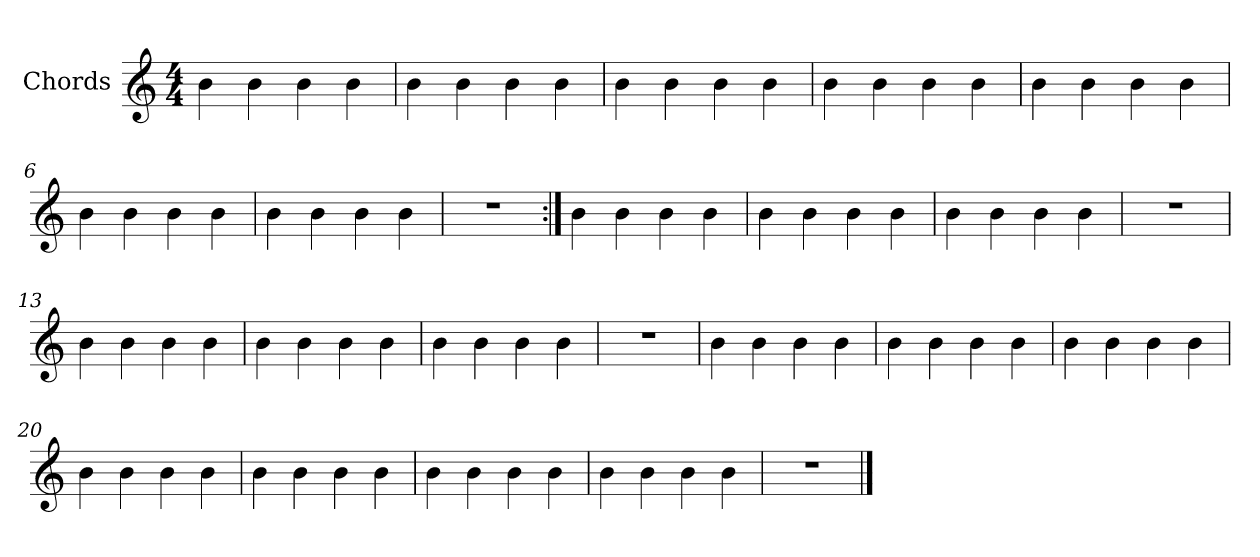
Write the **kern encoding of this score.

**kern
*part1
*staff1
*I"Chords
*clefG2
*k[]
*C:
*M4/4
=1
4b
4b
4b
4b
=2
4b
4b
4b
4b
=3
4b
4b
4b
4b
=4
4b
4b
4b
4b
!!LO:LB:g=z
=5
4b
4b
4b
4b
=6
4b
4b
4b
4b
=7
4b
4b
4b
4b
=8
1r
!!LO:LB:g=z
=9:|!
4b
4b
4b
4b
=10
4b
4b
4b
4b
=11
4b
4b
4b
4b
=12
1r
!!LO:LB:g=z
=13
4b
4b
4b
4b
=14
4b
4b
4b
4b
=15
4b
4b
4b
4b
=16
1r
!!LO:LB:g=z
=17
4b
4b
4b
4b
=18
4b
4b
4b
4b
=19
4b
4b
4b
4b
=20
4b
4b
4b
4b
!!LO:LB:g=z
=21
4b
4b
4b
4b
=22
4b
4b
4b
4b
=23
4b
4b
4b
4b
=24
1r
==
*-
